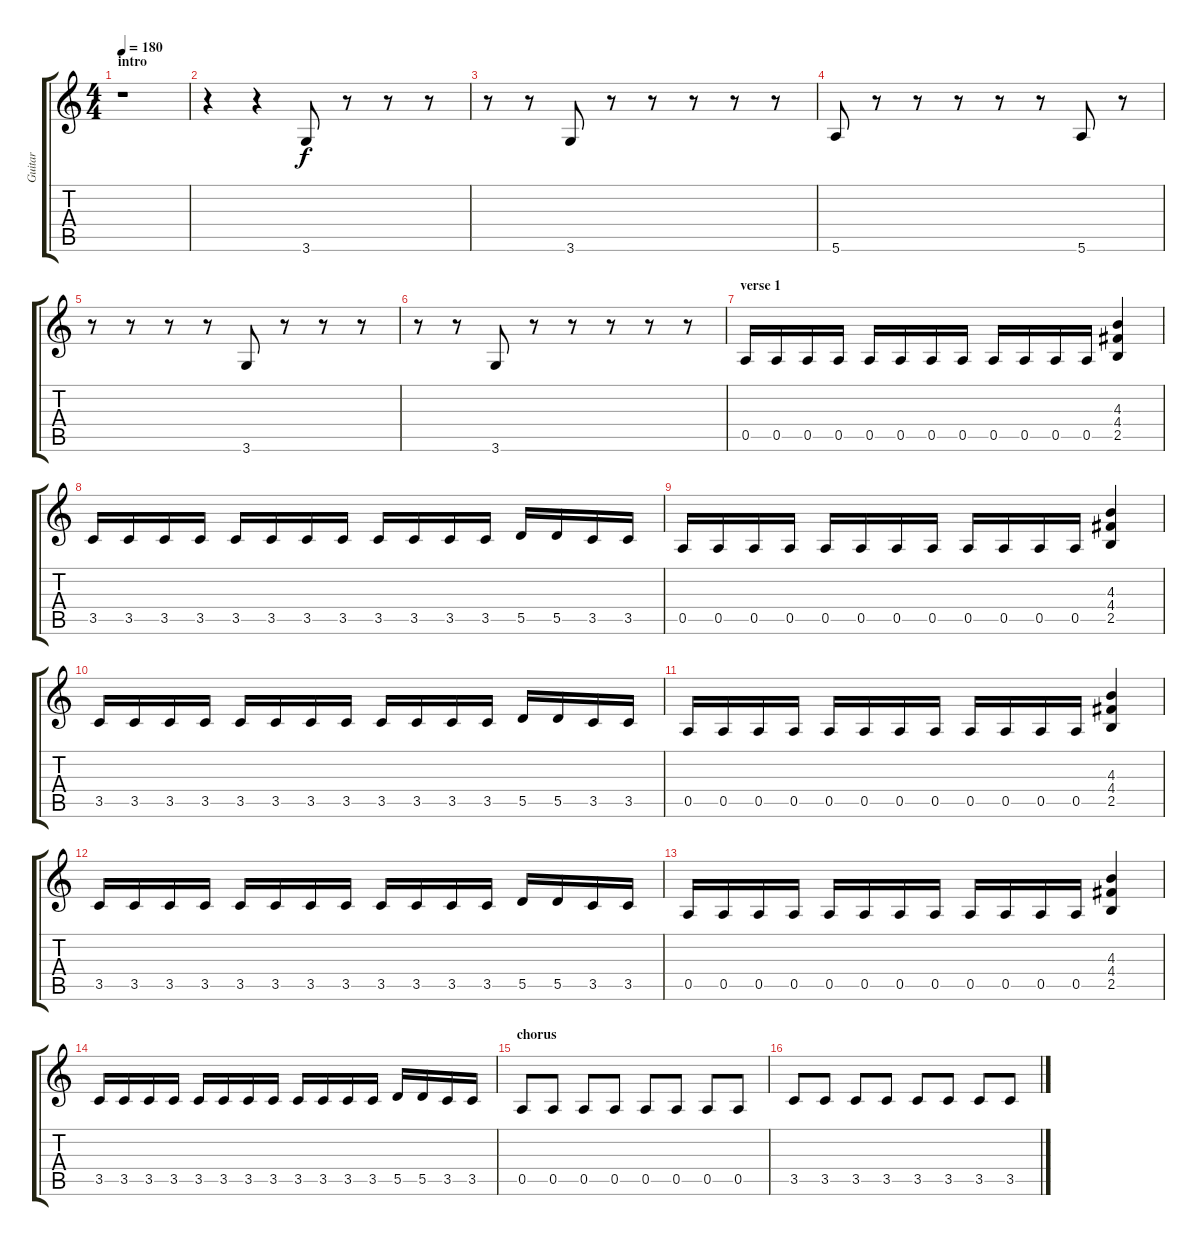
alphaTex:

\track ("Guitar" "Guitar") {instrument overdrivenguitar}
\staff {score tabs}
\tuning (E4 B3 G3 D3 A2 E2) {hide}
\ts (4 4)
\section ("" "intro")
\tempo 180
\clef g2
\ks c
r.1{dy f instrument overdrivenguitar} |
r.4 r.4 3.6.8 r.8 r.8 r.8 |
r.8 r.8 3.6.8 r.8 r.8 r.8 r.8 r.8 |
5.6.8 r.8 r.8 r.8 r.8 r.8 5.6.8 r.8 |
r.8 r.8 r.8 r.8 3.6.8 r.8 r.8 r.8 |
r.8 r.8 3.6.8 r.8 r.8 r.8 r.8 r.8 |
\section ("" "verse 1")
0.5.16 0.5.16 0.5.16 0.5.16 0.5.16 0.5.16 0.5.16 0.5.16 0.5.16 0.5.16 0.5.16 0.5.16 (4.3 4.4 2.5).4 |
3.5.16 3.5.16 3.5.16 3.5.16 3.5.16 3.5.16 3.5.16 3.5.16 3.5.16 3.5.16 3.5.16 3.5.16 5.5.16 5.5.16 3.5.16 3.5.16 |
0.5.16 0.5.16 0.5.16 0.5.16 0.5.16 0.5.16 0.5.16 0.5.16 0.5.16 0.5.16 0.5.16 0.5.16 (4.3 4.4 2.5).4 |
3.5.16 3.5.16 3.5.16 3.5.16 3.5.16 3.5.16 3.5.16 3.5.16 3.5.16 3.5.16 3.5.16 3.5.16 5.5.16 5.5.16 3.5.16 3.5.16 |
0.5.16 0.5.16 0.5.16 0.5.16 0.5.16 0.5.16 0.5.16 0.5.16 0.5.16 0.5.16 0.5.16 0.5.16 (4.3 4.4 2.5).4 |
3.5.16 3.5.16 3.5.16 3.5.16 3.5.16 3.5.16 3.5.16 3.5.16 3.5.16 3.5.16 3.5.16 3.5.16 5.5.16 5.5.16 3.5.16 3.5.16 |
0.5.16 0.5.16 0.5.16 0.5.16 0.5.16 0.5.16 0.5.16 0.5.16 0.5.16 0.5.16 0.5.16 0.5.16 (4.3 4.4 2.5).4 |
3.5.16 3.5.16 3.5.16 3.5.16 3.5.16 3.5.16 3.5.16 3.5.16 3.5.16 3.5.16 3.5.16 3.5.16 5.5.16 5.5.16 3.5.16 3.5.16 |
\section ("" "chorus")
0.5.8 0.5.8 0.5.8 0.5.8 0.5.8 0.5.8 0.5.8 0.5.8 |
3.5.8 3.5.8 3.5.8 3.5.8 3.5.8 3.5.8 3.5.8 3.5.8
